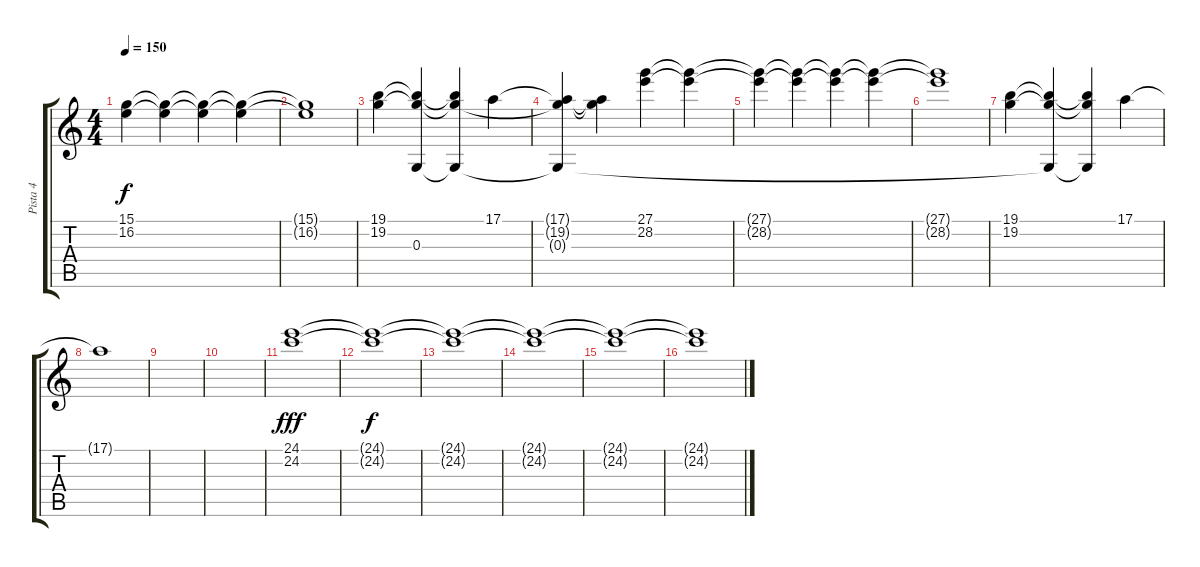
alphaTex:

\track ("Pista 4" "Pista 4") {instrument synthstrings1}
\staff {score tabs}
\tuning (E4 C4 G3 C3 G2 C2) {hide}
\ts (4 4)
\tempo 150
\clef g2
\ks c
(15.1{t} 16.2{t}).4{dy f} (15.1{t} 16.2{t}).4 (15.1{t} 16.2{t}).4 (15.1{t} 16.2{t}).4 |
(15.1{t} 16.2{t}).1 |
(19.1 19.2).4{volume 12} (19.1{t} 19.2{t} 0.3{t}).4 (19.1{t} 19.2{t} 0.3{t}).4 17.1.4 |
(17.1{t} 19.2{t} 0.3{t}).4 (17.1{t} 19.2{t}).4 (27.1 28.2).4 (27.1{t} 28.2{t}).4 |
(27.1{t} 28.2{t}).4 (27.1{t} 28.2{t}).4 (27.1{t} 28.2{t}).4 (27.1{t} 28.2{t}).4 |
(27.1{t} 28.2{t}).1 |
(19.1 19.2).4{volume 12} (19.1{t} 19.2{t} 0.3{t}).4 (19.1{t} 19.2{t} 0.3{t}).4 17.1.4 |
17.1{t}.1 |
|
|
(24.1 24.2).1{dy fff volume 7 balance 5} |
(24.1{t} 24.2{t}).1{dy f} |
(24.1{t} 24.2{t}).1 |
(24.1{t} 24.2{t}).1 |
(24.1{t} 24.2{t}).1 |
(24.1{t} 24.2{t}).1
